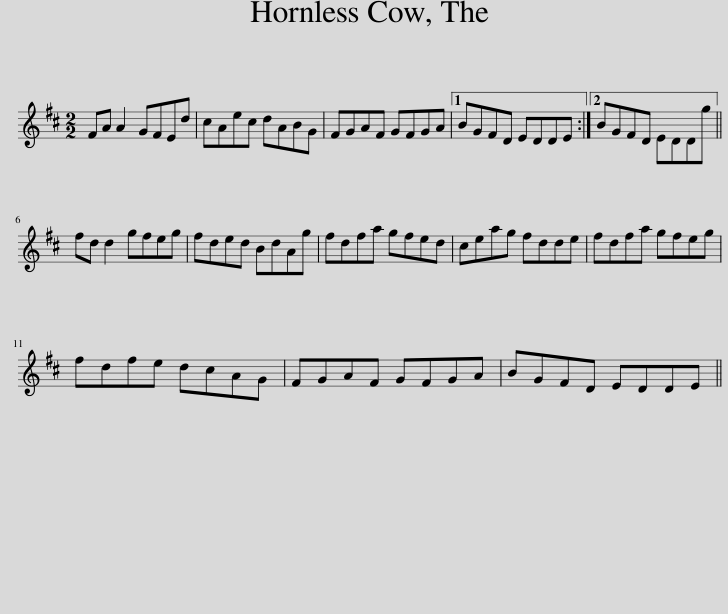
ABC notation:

X:1
L:1/8
M:2/2
I:linebreak $
K:D
V:1 treble
V:1
 FA A2 GFEd | cAec dABG | FGAF GFGA |1 BGFD EDDE :|2 BGFD EDDg ||$ %5
 fd d2 gfeg | fded BdAg | fdfa gfed | ceag fdde | fdfa gfeg |$ %10
 fdfe dcAG | FGAF GFGA | BGFD EDDE || %13
